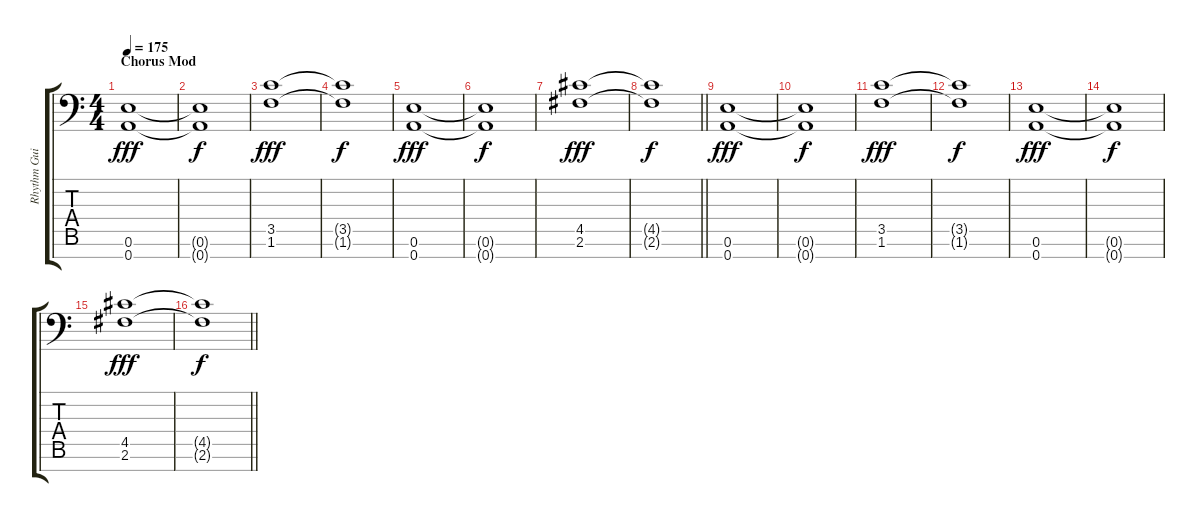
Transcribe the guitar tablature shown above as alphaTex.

\track ("Rhythm Guitar 1" "Rhythm Gui") {instrument distortionguitar}
\staff {score tabs}
\tuning (E4 B3 G3 D3 A2 E2 A1) {hide}
\ts (4 4)
\section ("" "Chorus Mod")
\tempo 175
\clef f4
\ks c
(0.6 0.7).1{dy fff} |
(0.6{t} 0.7{t}).1{dy f} |
(3.5 1.6).1{dy fff} |
(3.5{t} 1.6{t}).1{dy f} |
(0.6 0.7).1{dy fff} |
(0.6{t} 0.7{t}).1{dy f} |
(4.5 2.6).1{dy fff} |
\barLineRight lightlight
(4.5{t} 2.6{t}).1{dy f} |
(0.6 0.7).1{dy fff} |
(0.6{t} 0.7{t}).1{dy f} |
(3.5 1.6).1{dy fff} |
(3.5{t} 1.6{t}).1{dy f} |
(0.6 0.7).1{dy fff} |
(0.6{t} 0.7{t}).1{dy f} |
(4.5 2.6).1{dy fff} |
\barLineRight lightlight
(4.5{t} 2.6{t}).1{dy f}
